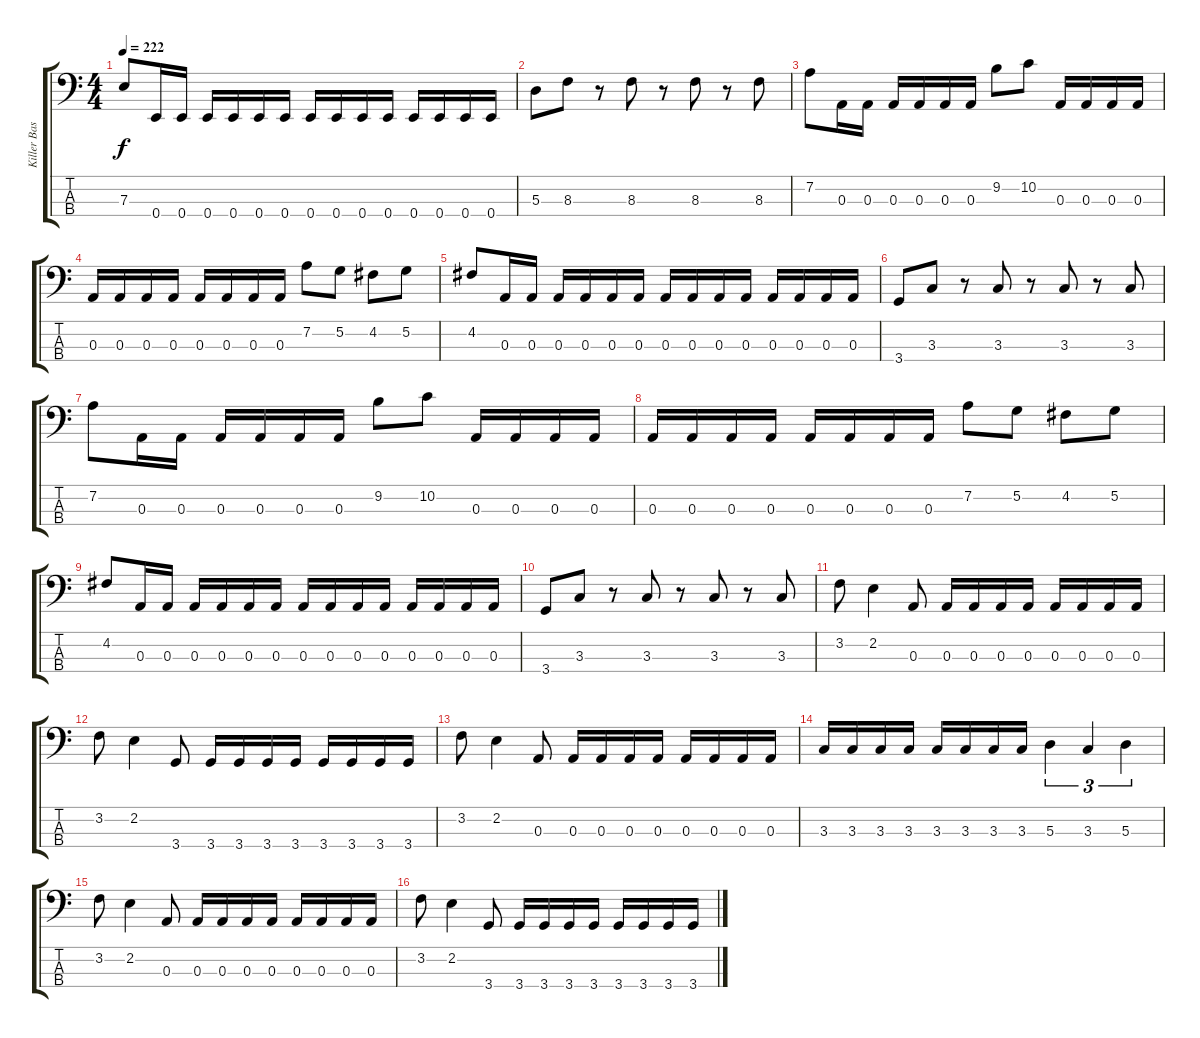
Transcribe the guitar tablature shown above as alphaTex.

\track ("Killer Bass" "Killer Bas") {instrument electricbassfinger}
\staff {score tabs}
\tuning (G2 D2 A1 E1) {hide}
\ts (4 4)
\tempo 222
\clef f4
\ks c
7.3.8{dy f} 0.4.16 0.4.16 0.4.16 0.4.16 0.4.16 0.4.16 0.4.16 0.4.16 0.4.16 0.4.16 0.4.16 0.4.16 0.4.16 0.4.16 |
5.3.8 8.3.8 r.8 8.3.8 r.8 8.3.8 r.8 8.3.8 |
7.2.8 0.3.16 0.3.16 0.3.16 0.3.16 0.3.16 0.3.16 9.2.8 10.2.8 0.3.16 0.3.16 0.3.16 0.3.16 |
0.3.16 0.3.16 0.3.16 0.3.16 0.3.16 0.3.16 0.3.16 0.3.16 7.2.8 5.2.8 4.2.8 5.2.8 |
4.2.8 0.3.16 0.3.16 0.3.16 0.3.16 0.3.16 0.3.16 0.3.16 0.3.16 0.3.16 0.3.16 0.3.16 0.3.16 0.3.16 0.3.16 |
3.4.8 3.3.8 r.8 3.3.8 r.8 3.3.8 r.8 3.3.8 |
7.2.8 0.3.16 0.3.16 0.3.16 0.3.16 0.3.16 0.3.16 9.2.8 10.2.8 0.3.16 0.3.16 0.3.16 0.3.16 |
0.3.16 0.3.16 0.3.16 0.3.16 0.3.16 0.3.16 0.3.16 0.3.16 7.2.8 5.2.8 4.2.8 5.2.8 |
4.2.8 0.3.16 0.3.16 0.3.16 0.3.16 0.3.16 0.3.16 0.3.16 0.3.16 0.3.16 0.3.16 0.3.16 0.3.16 0.3.16 0.3.16 |
3.4.8 3.3.8 r.8 3.3.8 r.8 3.3.8 r.8 3.3.8 |
3.2.8 2.2.4 0.3.8 0.3.16 0.3.16 0.3.16 0.3.16 0.3.16 0.3.16 0.3.16 0.3.16 |
3.2.8 2.2.4 3.4.8 3.4.16 3.4.16 3.4.16 3.4.16 3.4.16 3.4.16 3.4.16 3.4.16 |
3.2.8 2.2.4 0.3.8 0.3.16 0.3.16 0.3.16 0.3.16 0.3.16 0.3.16 0.3.16 0.3.16 |
3.3.16 3.3.16 3.3.16 3.3.16 3.3.16 3.3.16 3.3.16 3.3.16 5.3.4{tu (3 2)} 3.3.4{tu (3 2)} 5.3.4{tu (3 2)} |
3.2.8 2.2.4 0.3.8 0.3.16 0.3.16 0.3.16 0.3.16 0.3.16 0.3.16 0.3.16 0.3.16 |
3.2.8 2.2.4 3.4.8 3.4.16 3.4.16 3.4.16 3.4.16 3.4.16 3.4.16 3.4.16 3.4.16
